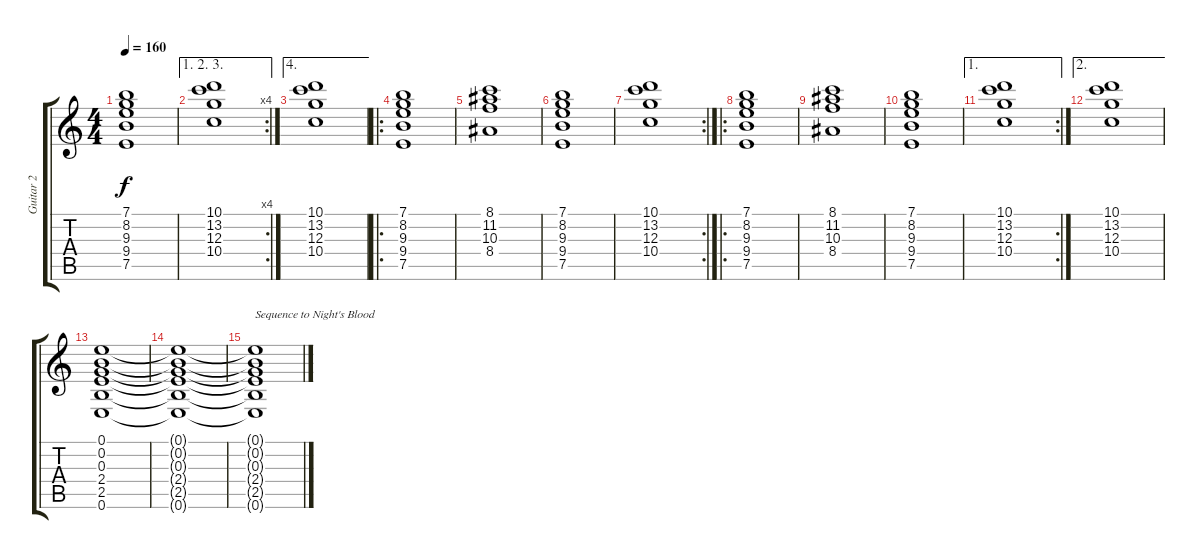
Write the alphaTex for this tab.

\track ("Guitar 2" "Guitar 2") {instrument distortionguitar}
\staff {score tabs}
\tuning (E4 B3 G3 D3 A2 E2) {hide}
\ts (4 4)
\tempo 160
\clef g2
\ks c
(7.1 8.2 9.3 9.4 7.5).1{dy f} |
\ae (1 2 3)
\rc 4
(10.1 13.2 12.3 10.4).1 |
\ae 4
(10.1 13.2 12.3 10.4).1 |
\ro
(7.1 8.2 9.3 9.4 7.5).1 |
(8.1 11.2 10.3 8.4).1 |
(7.1 8.2 9.3 9.4 7.5).1 |
\rc 2
(10.1 13.2 12.3 10.4).1 |
\ro
(7.1 8.2 9.3 9.4 7.5).1 |
(8.1 11.2 10.3 8.4).1 |
(7.1 8.2 9.3 9.4 7.5).1 |
\ae 1
\rc 2
(10.1 13.2 12.3 10.4).1 |
\ae 2
(10.1 13.2 12.3 10.4).1 |
(0.1 0.2 0.3 2.4 2.5 0.6).1 |
(0.1{t} 0.2{t} 0.3{t} 2.4{t} 2.5{t} 0.6{t}).1 |
(0.1{t} 0.2{t} 0.3{t} 2.4{t} 2.5{t} 0.6{t}).1{txt "Sequence to Night's Blood"}
